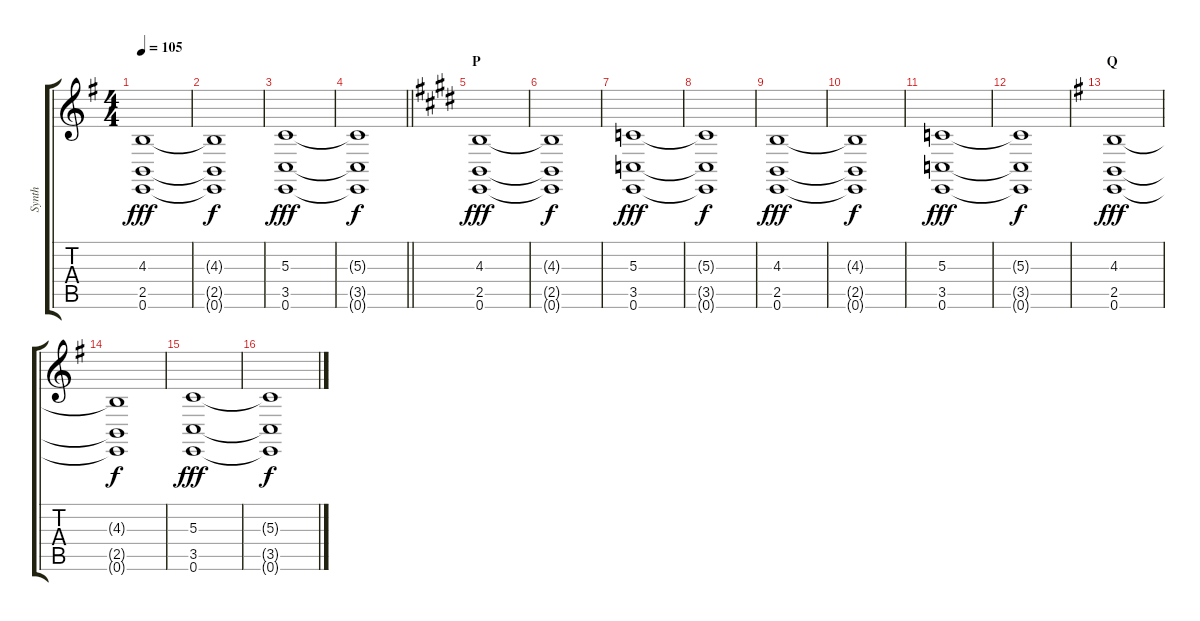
\track ("Synth" "Synth") {instrument choiraahs}
\staff {score tabs}
\tuning (E4 B3 G3 D3 A2 E2) {hide}
\ts (4 4)
\tempo 105
\clef g2
\ks g
(4.3 2.5 0.6).1{dy fff} |
(4.3{t} 2.5{t} 0.6{t}).1{dy f} |
(5.3 3.5 0.6).1{dy fff} |
\barLineRight lightlight
(5.3{t} 3.5{t} 0.6{t}).1{dy f} |
\section ("" "P")
\ks e
(4.3 2.5 0.6).1{dy fff} |
(4.3{t} 2.5{t} 0.6{t}).1{dy f} |
(5.3 3.5 0.6).1{dy fff} |
(5.3{t} 3.5{t} 0.6{t}).1{dy f} |
(4.3 2.5 0.6).1{dy fff} |
(4.3{t} 2.5{t} 0.6{t}).1{dy f} |
(5.3 3.5 0.6).1{dy fff} |
(5.3{t} 3.5{t} 0.6{t}).1{dy f} |
\section ("" "Q")
\ks g
(4.3 2.5 0.6).1{dy fff} |
(4.3{t} 2.5{t} 0.6{t}).1{dy f} |
(5.3 3.5 0.6).1{dy fff} |
(5.3{t} 3.5{t} 0.6{t}).1{dy f}
